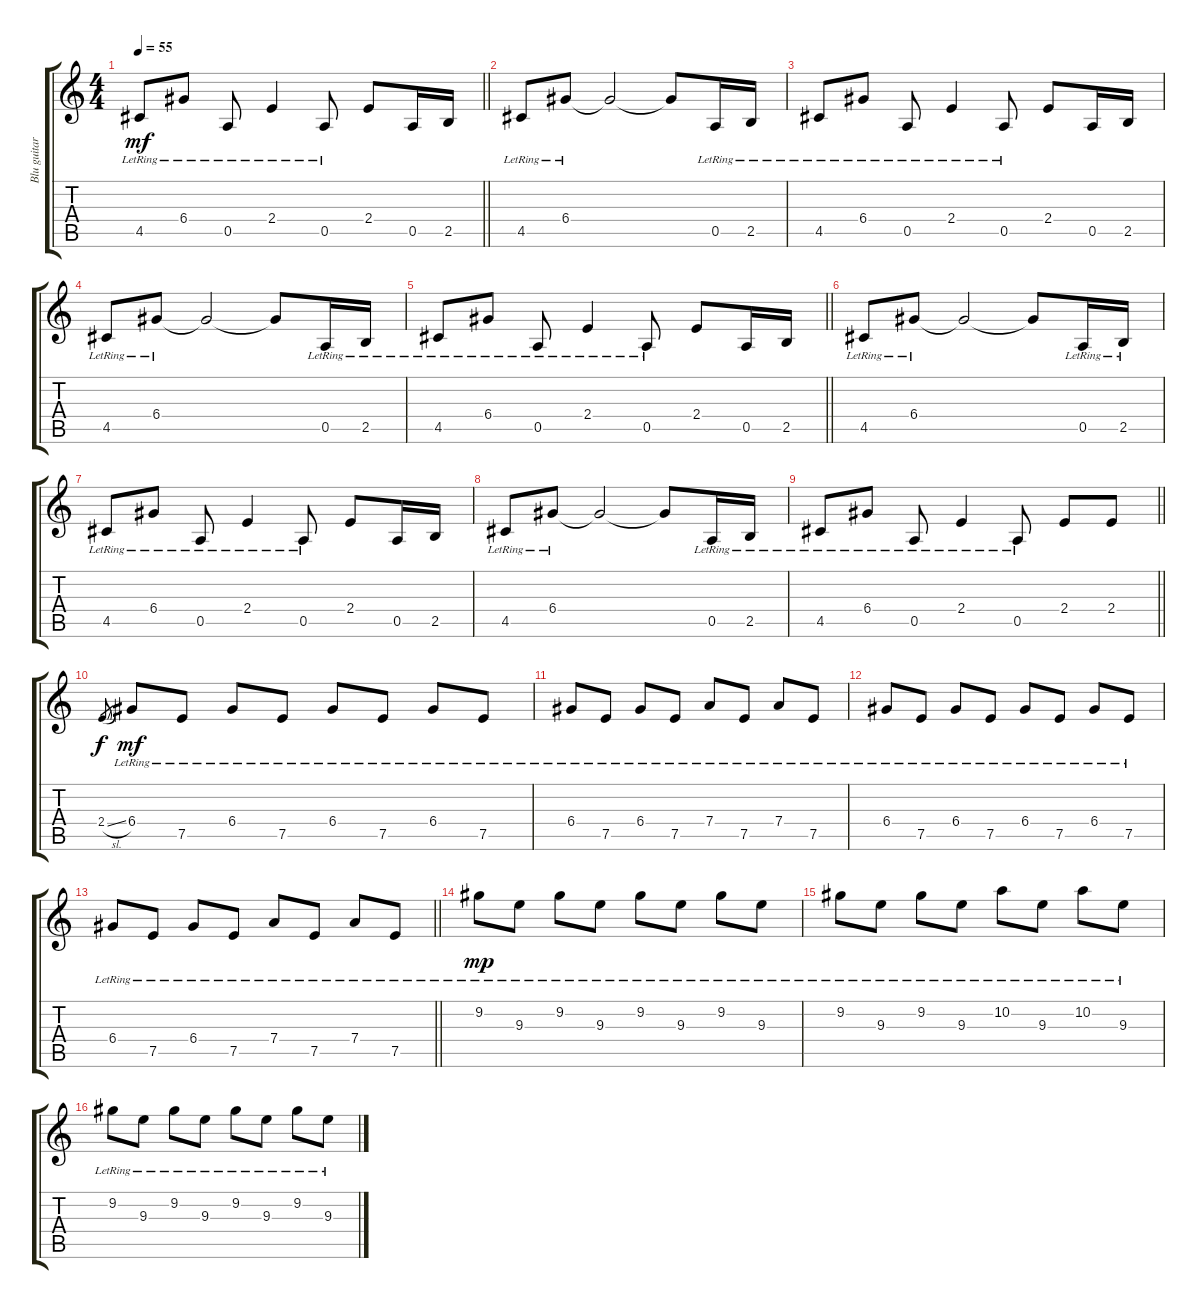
\track ("Blu guitar" "Blu guitar") {instrument electricguitarclean}
\staff {score tabs}
\tuning (E4 B3 G3 D3 A2 E2) {hide}
\ts (4 4)
\tempo 55
\clef g2
\barLineRight lightlight
\ks c
4.5{lr}.8{dy mf} 6.4{lr}.8 0.5{lr}.8 2.4{lr}.4 0.5{lr}.8 2.4.8 0.5.16 2.5.16 |
\section ("" "")
4.5{lr}.8 6.4{lr}.8 6.4{t}.2 6.4{t}.8 0.5{lr}.16 2.5{lr}.16 |
4.5{lr}.8 6.4{lr}.8 0.5{lr}.8 2.4{lr}.4 0.5{lr}.8 2.4.8 0.5.16 2.5.16 |
4.5{lr}.8 6.4{lr}.8 6.4{t}.2 6.4{t}.8 0.5{lr}.16 2.5{lr}.16 |
\barLineRight lightlight
4.5{lr}.8 6.4{lr}.8 0.5{lr}.8 2.4{lr}.4 0.5{lr}.8 2.4.8 0.5.16 2.5.16 |
\section ("" "")
4.5{lr}.8 6.4{lr}.8 6.4{t}.2 6.4{t}.8 0.5{lr}.16 2.5{lr}.16 |
4.5{lr}.8 6.4{lr}.8 0.5{lr}.8 2.4{lr}.4 0.5{lr}.8 2.4.8 0.5.16 2.5.16 |
4.5{lr}.8 6.4{lr}.8 6.4{t}.2 6.4{t}.8 0.5{lr}.16 2.5{lr}.16 |
\barLineRight lightlight
4.5{lr}.8 6.4{lr}.8 0.5{lr}.8 2.4{lr}.4 0.5{lr}.8 2.4.8 2.4.8 |
\section ("" "")
2.4{sl}.8{gr dy f} 6.4{lr}.8{dy mf} 7.5{lr}.8 6.4{lr}.8 7.5{lr}.8 6.4{lr}.8 7.5{lr}.8 6.4{lr}.8 7.5{lr}.8 |
6.4{lr}.8 7.5{lr}.8 6.4{lr}.8 7.5{lr}.8 7.4{lr}.8 7.5{lr}.8 7.4{lr}.8 7.5{lr}.8 |
6.4{lr}.8 7.5{lr}.8 6.4{lr}.8 7.5{lr}.8 6.4{lr}.8 7.5{lr}.8 6.4{lr}.8 7.5{lr}.8 |
\barLineRight lightlight
6.4{lr}.8 7.5{lr}.8 6.4{lr}.8 7.5{lr}.8 7.4{lr}.8 7.5{lr}.8 7.4{lr}.8 7.5{lr}.8 |
\section ("" "")
9.2{lr}.8{dy mp} 9.3{lr}.8 9.2{lr}.8 9.3{lr}.8 9.2{lr}.8 9.3{lr}.8 9.2{lr}.8 9.3{lr}.8 |
9.2{lr}.8 9.3{lr}.8 9.2{lr}.8 9.3{lr}.8 10.2{lr}.8 9.3{lr}.8 10.2{lr}.8 9.3{lr}.8 |
9.2{lr}.8 9.3{lr}.8 9.2{lr}.8 9.3{lr}.8 9.2{lr}.8 9.3{lr}.8 9.2{lr}.8 9.3{lr}.8
